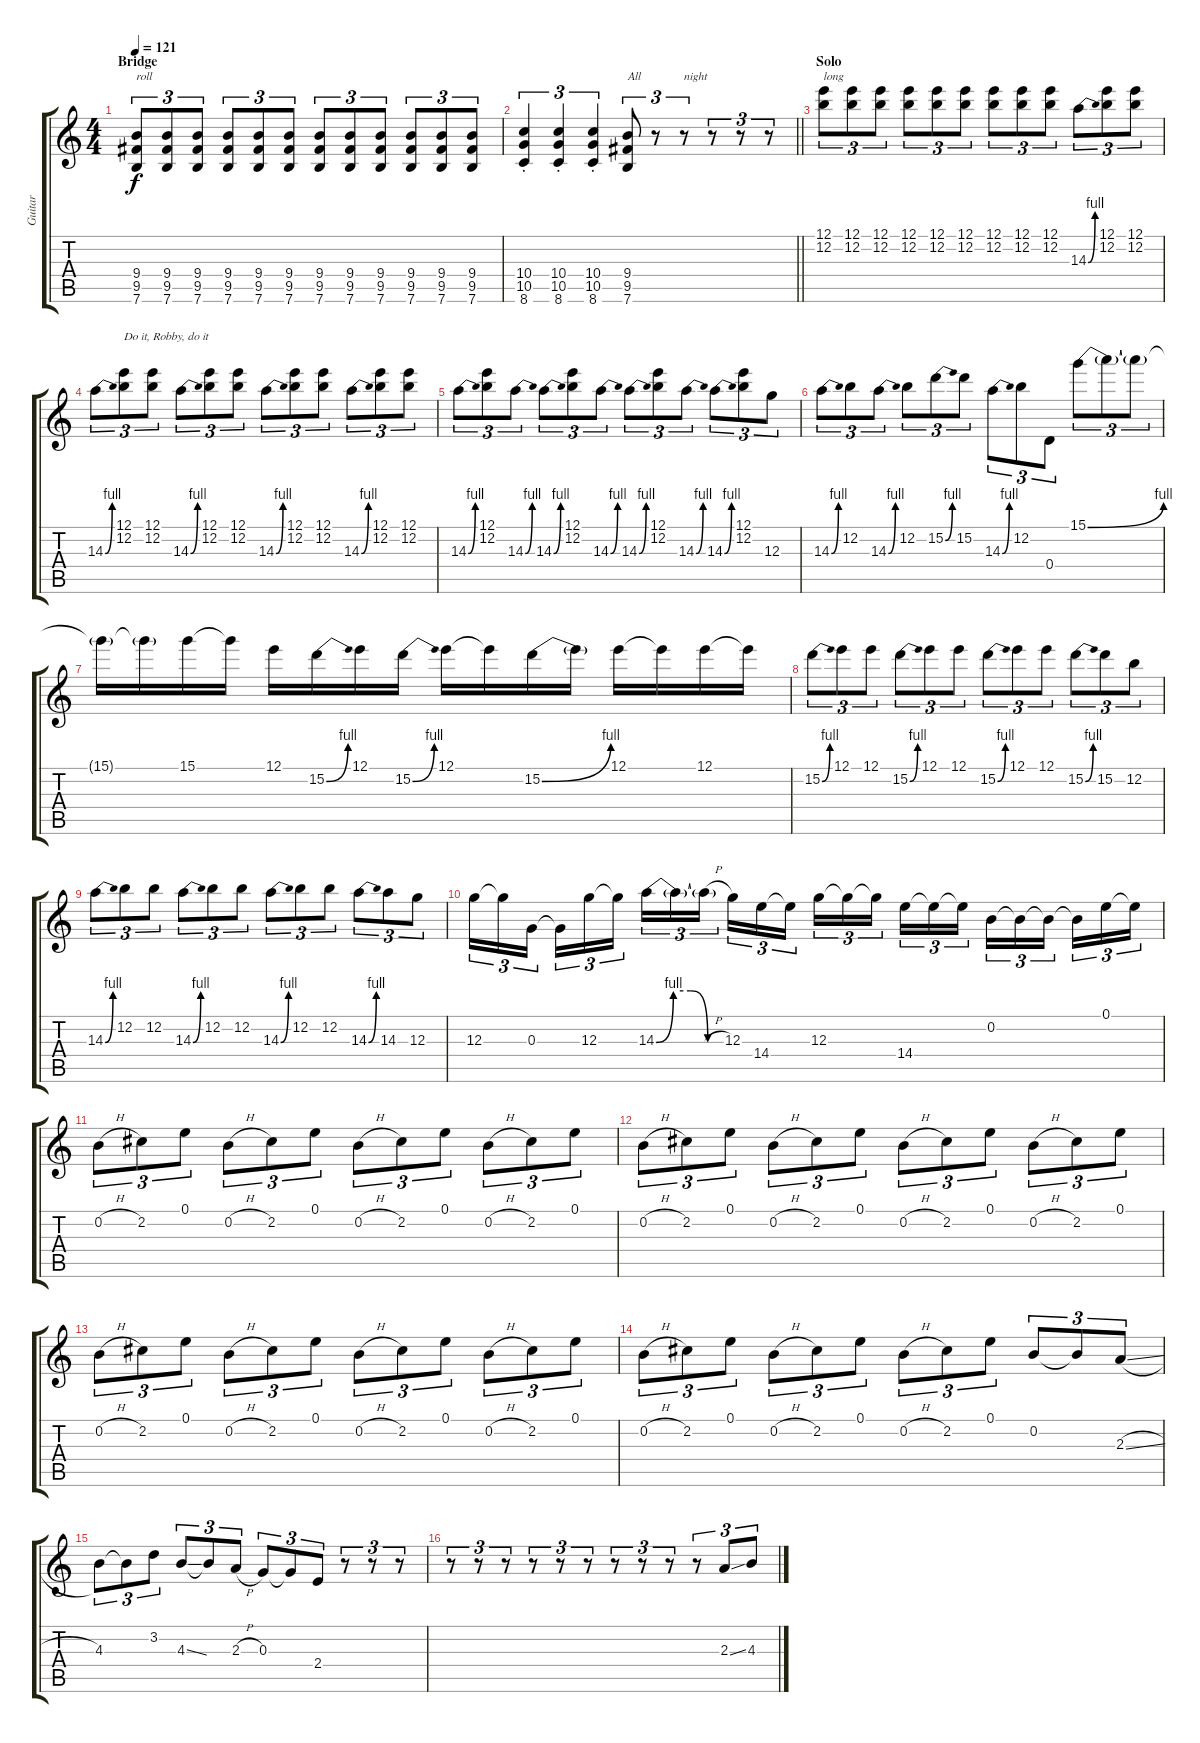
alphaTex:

\track ("Guitar" "Guitar") {instrument distortionguitar}
\staff {score tabs}
\tuning (E4 B3 G3 D3 A2 E2) {hide}
\ts (4 4)
\section ("" "Bridge")
\tempo 121
\clef g2
\ks c
(9.4 9.5 7.6).8{tu (3 2) txt "roll" dy f} (9.4 9.5 7.6).8{tu (3 2)} (9.4 9.5 7.6).8{tu (3 2)} (9.4 9.5 7.6).8{tu (3 2)} (9.4 9.5 7.6).8{tu (3 2)} (9.4 9.5 7.6).8{tu (3 2)} (9.4 9.5 7.6).8{tu (3 2)} (9.4 9.5 7.6).8{tu (3 2)} (9.4 9.5 7.6).8{tu (3 2)} (9.4 9.5 7.6).8{tu (3 2)} (9.4 9.5 7.6).8{tu (3 2)} (9.4 9.5 7.6).8{tu (3 2)} |
\barLineRight lightlight
(10.4{st} 10.5{st} 8.6{st}).4{tu (3 2)} (10.4{st} 10.5{st} 8.6{st}).4{tu (3 2)} (10.4{st} 10.5{st} 8.6{st}).4{tu (3 2)} (9.4 9.5 7.6).8{tu (3 2) txt "All"} r.8{tu (3 2)} r.8{tu (3 2) txt "night"} r.8{tu (3 2)} r.8{tu (3 2)} r.8{tu (3 2)} |
\section ("" "Solo")
(12.1 12.2).8{tu (3 2) txt "long"} (12.1 12.2).8{tu (3 2)} (12.1 12.2).8{tu (3 2)} (12.1 12.2).8{tu (3 2)} (12.1 12.2).8{tu (3 2)} (12.1 12.2).8{tu (3 2)} (12.1 12.2).8{tu (3 2)} (12.1 12.2).8{tu (3 2)} (12.1 12.2).8{tu (3 2)} 14.3{be (bend 0 0 60 4)}.8{tu (3 2)} (12.1 12.2).8{tu (3 2)} (12.1 12.2).8{tu (3 2)} |
14.3{be (bend 0 0 60 4)}.8{tu (3 2)} (12.1 12.2).8{tu (3 2) txt "Do it, Robby, do it"} (12.1 12.2).8{tu (3 2)} 14.3{be (bend 0 0 60 4)}.8{tu (3 2)} (12.1 12.2).8{tu (3 2)} (12.1 12.2).8{tu (3 2)} 14.3{be (bend 0 0 60 4)}.8{tu (3 2)} (12.1 12.2).8{tu (3 2)} (12.1 12.2).8{tu (3 2)} 14.3{be (bend 0 0 60 4)}.8{tu (3 2)} (12.1 12.2).8{tu (3 2)} (12.1 12.2).8{tu (3 2)} |
14.3{be (bend 0 0 60 4)}.8{tu (3 2)} (12.1 12.2).8{tu (3 2)} 14.3{be (bend 0 0 60 4)}.8{tu (3 2)} 14.3{be (bend 0 0 60 4)}.8{tu (3 2)} (12.1 12.2).8{tu (3 2)} 14.3{be (bend 0 0 60 4)}.8{tu (3 2)} 14.3{be (bend 0 0 60 4)}.8{tu (3 2)} (12.1 12.2).8{tu (3 2)} 14.3{be (bend 0 0 60 4)}.8{tu (3 2)} 14.3{be (bend 0 0 60 4)}.8{tu (3 2)} (12.1 12.2).8{tu (3 2)} 12.3.8{tu (3 2)} |
14.3{be (bend 0 0 60 4)}.8{tu (3 2)} 12.2.8{tu (3 2)} 14.3{be (bend 0 0 60 4)}.8{tu (3 2)} 12.2.8{tu (3 2)} 15.2{be (bend 0 0 60 4)}.8{tu (3 2)} 15.2.8{tu (3 2)} 14.3{be (bend 0 0 60 4)}.8{tu (3 2)} 12.2.8{tu (3 2)} 0.4.8{tu (3 2)} 15.1{be (bend 0 0 60 4)}.8{tu (3 2)} 15.1{t}.8{tu (3 2)} 15.1{t}.8{tu (3 2)} |
15.1{t}.16 15.1{t}.16 15.1.16 15.1{t}.16 12.1.16 15.2{be (bend 0 0 60 4)}.16 12.1.16 15.2{be (bend 0 0 60 4)}.16 12.1.16 12.1{t}.16 15.2{be (bend 0 0 60 4)}.16 15.2{t}.16 12.1.16 12.1{t}.16 12.1.16 12.1{t}.16 |
15.2{be (bend 0 0 60 4)}.8{tu (3 2)} 12.1.8{tu (3 2)} 12.1.8{tu (3 2)} 15.2{be (bend 0 0 60 4)}.8{tu (3 2)} 12.1.8{tu (3 2)} 12.1.8{tu (3 2)} 15.2{be (bend 0 0 60 4)}.8{tu (3 2)} 12.1.8{tu (3 2)} 12.1.8{tu (3 2)} 15.2{be (bend 0 0 60 4)}.8{tu (3 2)} 15.2.8{tu (3 2)} 12.2.8{tu (3 2)} |
14.3{be (bend 0 0 60 4)}.8{tu (3 2)} 12.2.8{tu (3 2)} 12.2.8{tu (3 2)} 14.3{be (bend 0 0 60 4)}.8{tu (3 2)} 12.2.8{tu (3 2)} 12.2.8{tu (3 2)} 14.3{be (bend 0 0 60 4)}.8{tu (3 2)} 12.2.8{tu (3 2)} 12.2.8{tu (3 2)} 14.3{be (bend 0 0 60 4)}.8{tu (3 2)} 14.3.8{tu (3 2)} 12.3.8{tu (3 2)} |
12.3.16{tu (3 2)} 12.3{t}.16{tu (3 2)} 0.3.16{tu (3 2) beam splitsecondary} 0.3{t}.16{tu (3 2)} 12.3.16{tu (3 2)} 12.3{t}.16{tu (3 2)} 14.3{be (custom 0 0 15 4 30 4 45 0 60 0)}.16{tu (3 2)} 14.3{t}.16{tu (3 2)} 14.3{h t}.16{tu (3 2) beam splitsecondary} 12.3.16{tu (3 2)} 14.4.16{tu (3 2)} 14.4{t}.16{tu (3 2)} 12.3.16{tu (3 2)} 12.3{t}.16{tu (3 2)} 12.3{t}.16{tu (3 2) beam splitsecondary} 14.4.16{tu (3 2)} 14.4{t}.16{tu (3 2)} 14.4{t}.16{tu (3 2)} 0.2.16{tu (3 2)} 0.2{t}.16{tu (3 2)} 0.2{t}.16{tu (3 2) beam splitsecondary} 0.2{t}.16{tu (3 2)} 0.1.16{tu (3 2)} 0.1{t}.16{tu (3 2)} |
0.2{h}.8{tu (3 2)} 2.2.8{tu (3 2)} 0.1.8{tu (3 2)} 0.2{h}.8{tu (3 2)} 2.2.8{tu (3 2)} 0.1.8{tu (3 2)} 0.2{h}.8{tu (3 2)} 2.2.8{tu (3 2)} 0.1.8{tu (3 2)} 0.2{h}.8{tu (3 2)} 2.2.8{tu (3 2)} 0.1.8{tu (3 2)} |
0.2{h}.8{tu (3 2)} 2.2.8{tu (3 2)} 0.1.8{tu (3 2)} 0.2{h}.8{tu (3 2)} 2.2.8{tu (3 2)} 0.1.8{tu (3 2)} 0.2{h}.8{tu (3 2)} 2.2.8{tu (3 2)} 0.1.8{tu (3 2)} 0.2{h}.8{tu (3 2)} 2.2.8{tu (3 2)} 0.1.8{tu (3 2)} |
0.2{h}.8{tu (3 2)} 2.2.8{tu (3 2)} 0.1.8{tu (3 2)} 0.2{h}.8{tu (3 2)} 2.2.8{tu (3 2)} 0.1.8{tu (3 2)} 0.2{h}.8{tu (3 2)} 2.2.8{tu (3 2)} 0.1.8{tu (3 2)} 0.2{h}.8{tu (3 2)} 2.2.8{tu (3 2)} 0.1.8{tu (3 2)} |
0.2{h}.8{tu (3 2)} 2.2.8{tu (3 2)} 0.1.8{tu (3 2)} 0.2{h}.8{tu (3 2)} 2.2.8{tu (3 2)} 0.1.8{tu (3 2)} 0.2{h}.8{tu (3 2)} 2.2.8{tu (3 2)} 0.1.8{tu (3 2)} 0.2.8{tu (3 2)} 0.2{t}.8{tu (3 2)} 2.3{sl}.8{tu (3 2)} |
4.3.8{tu (3 2)} 4.3{t}.8{tu (3 2)} 3.2.8{tu (3 2)} 4.3{ss}.8{tu (3 2)} 4.3{t}.8{tu (3 2)} 2.3{h}.8{tu (3 2)} 0.3.8{tu (3 2)} 0.3{t}.8{tu (3 2)} 2.4.8{tu (3 2)} r.8{tu (3 2)} r.8{tu (3 2)} r.8{tu (3 2)} |
r.8{tu (3 2)} r.8{tu (3 2)} r.8{tu (3 2)} r.8{tu (3 2)} r.8{tu (3 2)} r.8{tu (3 2)} r.8{tu (3 2)} r.8{tu (3 2)} r.8{tu (3 2)} r.8{tu (3 2)} 2.3{ss}.8{tu (3 2)} 4.3.8{tu (3 2)}
